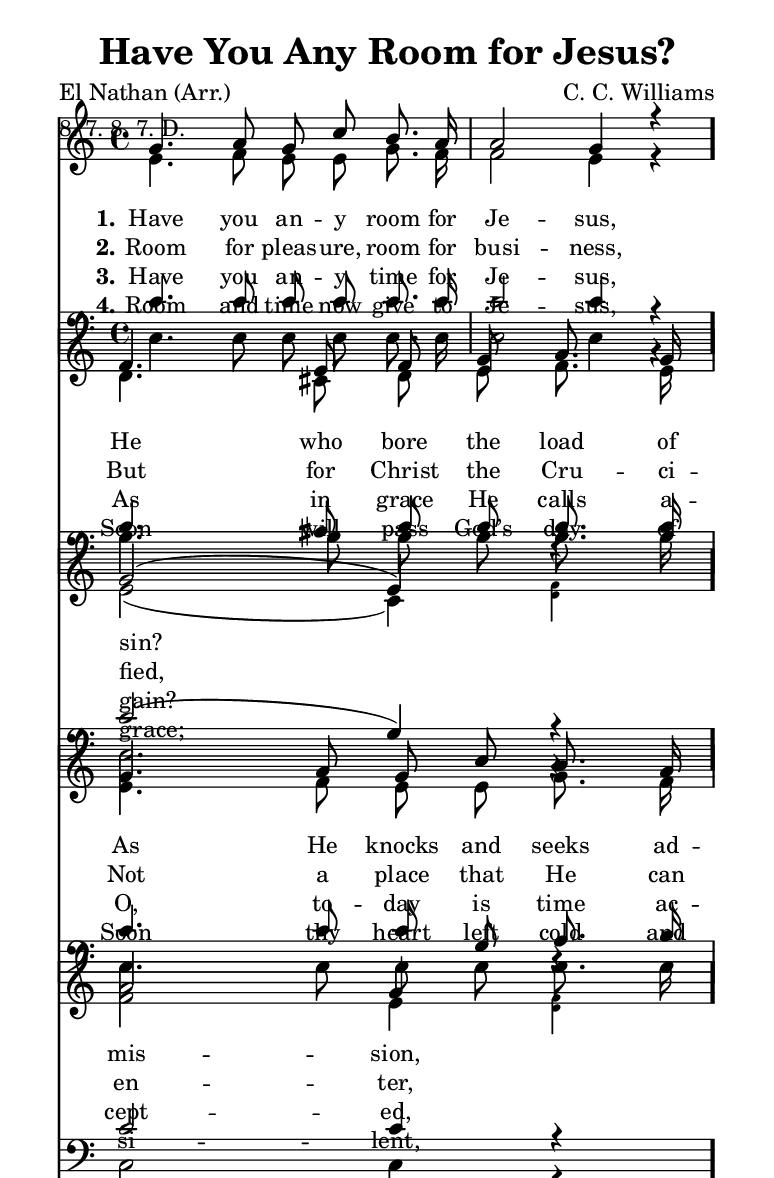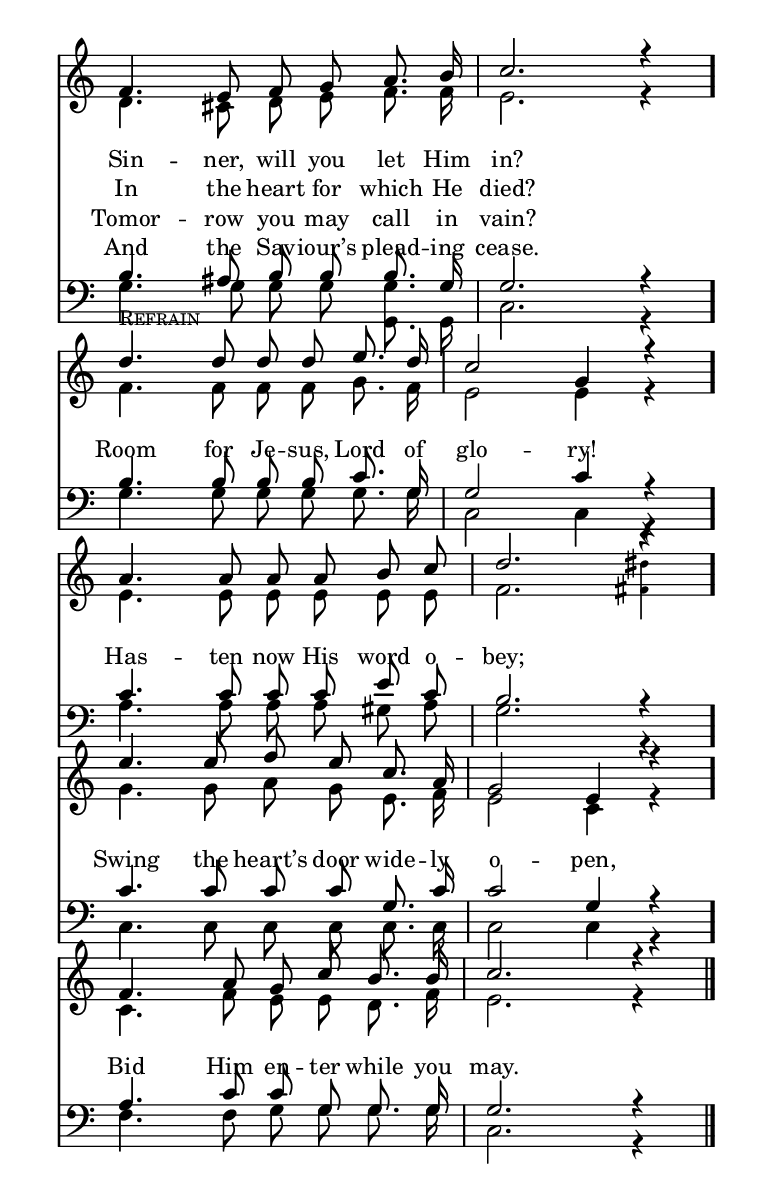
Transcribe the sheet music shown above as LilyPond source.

\include "common/global.ily"
\paper {
  \include "common/paper.ily"
  systems-per-page = 5
}

\header{
  hymnnumber = "92"
  title = "Have You Any Room for Jesus?"
  tunename = ""
  meter = "8. 7. 8. 7. D."
  poet = "El Nathan (Arr.)"
  composer = "C. C. Williams"
  %copyright = ""
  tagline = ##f
}

% for fermata in MIDI
ta = { \tempo 4=80 }
tb = { \tempo 4=40 }

patternAA = { c4. c8 c8 c8 c8. c16 | c2 c4 c4 }
patternAB = { c4. c8 c8 c8 c8. c16 | c2.   c4 }
patternAC = { c4. c8 c8 c8 c8  c8  | c2.   c4 }

global = {
  \include "common/overrides.ily"
  \override Staff.TimeSignature.style = #'()
  \time 4/4
  \override Score.MetronomeMark.transparent = ##t % hide all fermata changes too
  \ta
  \key c \major
  %\partial 4
  \autoBeamOff
}

notesSoprano = {
\global
\relative c'' {

  \changePitch \patternAA { g a g c b a | a g r }
  f4. e8 f8 g8 a8. g16 | g2( e4) r4
  g4. a8 g8 c8 b8. a16 | a2 g4 r4
  \changePitch \patternAB { f e f g a b | c r }

  << s^\markup { \small \caps "Refrain" }
  \changePitch \patternAA { d d d d e d | c g r } >>
  a4. a8 a8 a8 b8 c8 | d2. r4
  \changePitch \patternAA { e e f e c a | g e r }
  \changePitch \patternAB { f a g c b b | c r }

  \bar "|."

}
}

notesAlto = {
\global
\relative e' {

  \changePitch \patternAA { e f e e g f | f e r }
  d4. cis8 d8 e8 f8. e16 | e2( c4) \once \override NoteHead.font-size = #-4 << f4 d4 >>
  e4. f8 e8 e8 g8. f16 | f2 e4 \once \override NoteHead.font-size = #-4 << f4 d4 >>
  \changePitch \patternAB { d cis d e f f | e r }

  \changePitch \patternAA { f f f f g f | e e r }
  e4. e8 e8 e8 e8 e8 | f2. \once \override NoteHead.font-size = #-4 << dis'4 fis,4 >>
  \changePitch \patternAA { g g a g e f | e c r }
  \changePitch \patternAB { c f e e d f | e r }

}
}

notesTenor = {
\global
\relative a {

  \changePitch \patternAA { c c c c c c | c c r }
  \changePitch \patternAA { b ais b b b b | c( g) r }
  \changePitch \patternAA { c c c g a b | c c r }
  \changePitch \patternAB { b ais b b b g | g r }

  \changePitch \patternAA { b b b b c g | g c r }
  \changePitch \patternAC { c c c c e c | b r }
  \changePitch \patternAA { c c c c g c | c g r }
  \changePitch \patternAB { a c c g g g | g r }

}
}

notesBass = {
\global
\relative f {

  \changePitch \patternAA { c c c c c c | c c r }
  \changePitch \patternAB { g' g g g g g | c, r }
  \changePitch \patternAA { c c c c c c | c c r }
  \changePitch \patternAB { g' g g g < g g, > g, c r }

  \changePitch \patternAA { g' g g g g g | c, c r }
  \changePitch \patternAC { a' a a a gis a | g r }
  \changePitch \patternAA { c, c c c c c | c c r }
  \changePitch \patternAB { f f g g g g | c, r }

}
}

Refrain = \lyricmode {

Room for Je -- sus, Lord of glo -- ry! \bar "."
Has -- ten now His word o -- bey; \bar "."
Swing the heart’s door wide -- ly o -- pen, \bar "."
Bid Him en -- ter while you may. \bar "."

}

wordsA = \lyricmode {
\set stanza = "1."

Have you an -- y room for Je -- sus, \bar "."
He who bore the load of sin? \bar "."
As He knocks and seeks ad -- mis -- sion, \bar "."
Sin -- ner, will you let Him in? \bar "."

}

wordsB = \lyricmode {
\set stanza = "2."

Room for pleas -- ure, room for busi -- ness,
But for Christ the Cru -- ci -- fied,
Not a place that He can en -- ter,
In the heart for which He died?

\Refrain

}

wordsC = \lyricmode {
\set stanza = "3."

Have you an -- y time for Je -- sus,
As in grace He calls a -- gain?
O, to -- day is time ac -- cept -- ed,
% XXX the "To" in "To -- mor -- row" is supposed to go with the grace notes
Tomor -- row you may call in vain?

}

wordsD = \lyricmode {
\set stanza = "4."

Room and time now give to Je -- sus,
Soon will pass God’s day of grace;
Soon thy heart left cold and si -- lent,
And the Sav -- iour’s plead -- ing cease.

}

\score {
  \context ChoirStaff <<
    \context Staff = upper <<
      \set ChoirStaff.systemStartDelimiter = #'SystemStartBar
      \context Voice  = sopranos { \voiceOne << \notesSoprano >> }
      \context Voice  = altos { \voiceTwo << \notesAlto >> }
      \context Lyrics = one   \lyricsto sopranos \wordsA
      \context Lyrics = two   \lyricsto sopranos \wordsB
      \context Lyrics = three \lyricsto sopranos \wordsC
      \context Lyrics = four  \lyricsto sopranos \wordsD
    >>
    \context Staff = men <<
      \clef bass
      \context Voice  = tenors { \voiceOne << \notesTenor >> }
      \context Voice  = basses { \voiceTwo << \notesBass >> }
    >>
  >>
  \layout {
    \include "common/layout.ily"
  }
  \midi{
    \include "common/midi.ily"
  }
}

\version "2.18.0"  % necessary for upgrading to future LilyPond versions.

% vi:set et ts=2 sw=2 ai nocindent syntax=lilypond:
